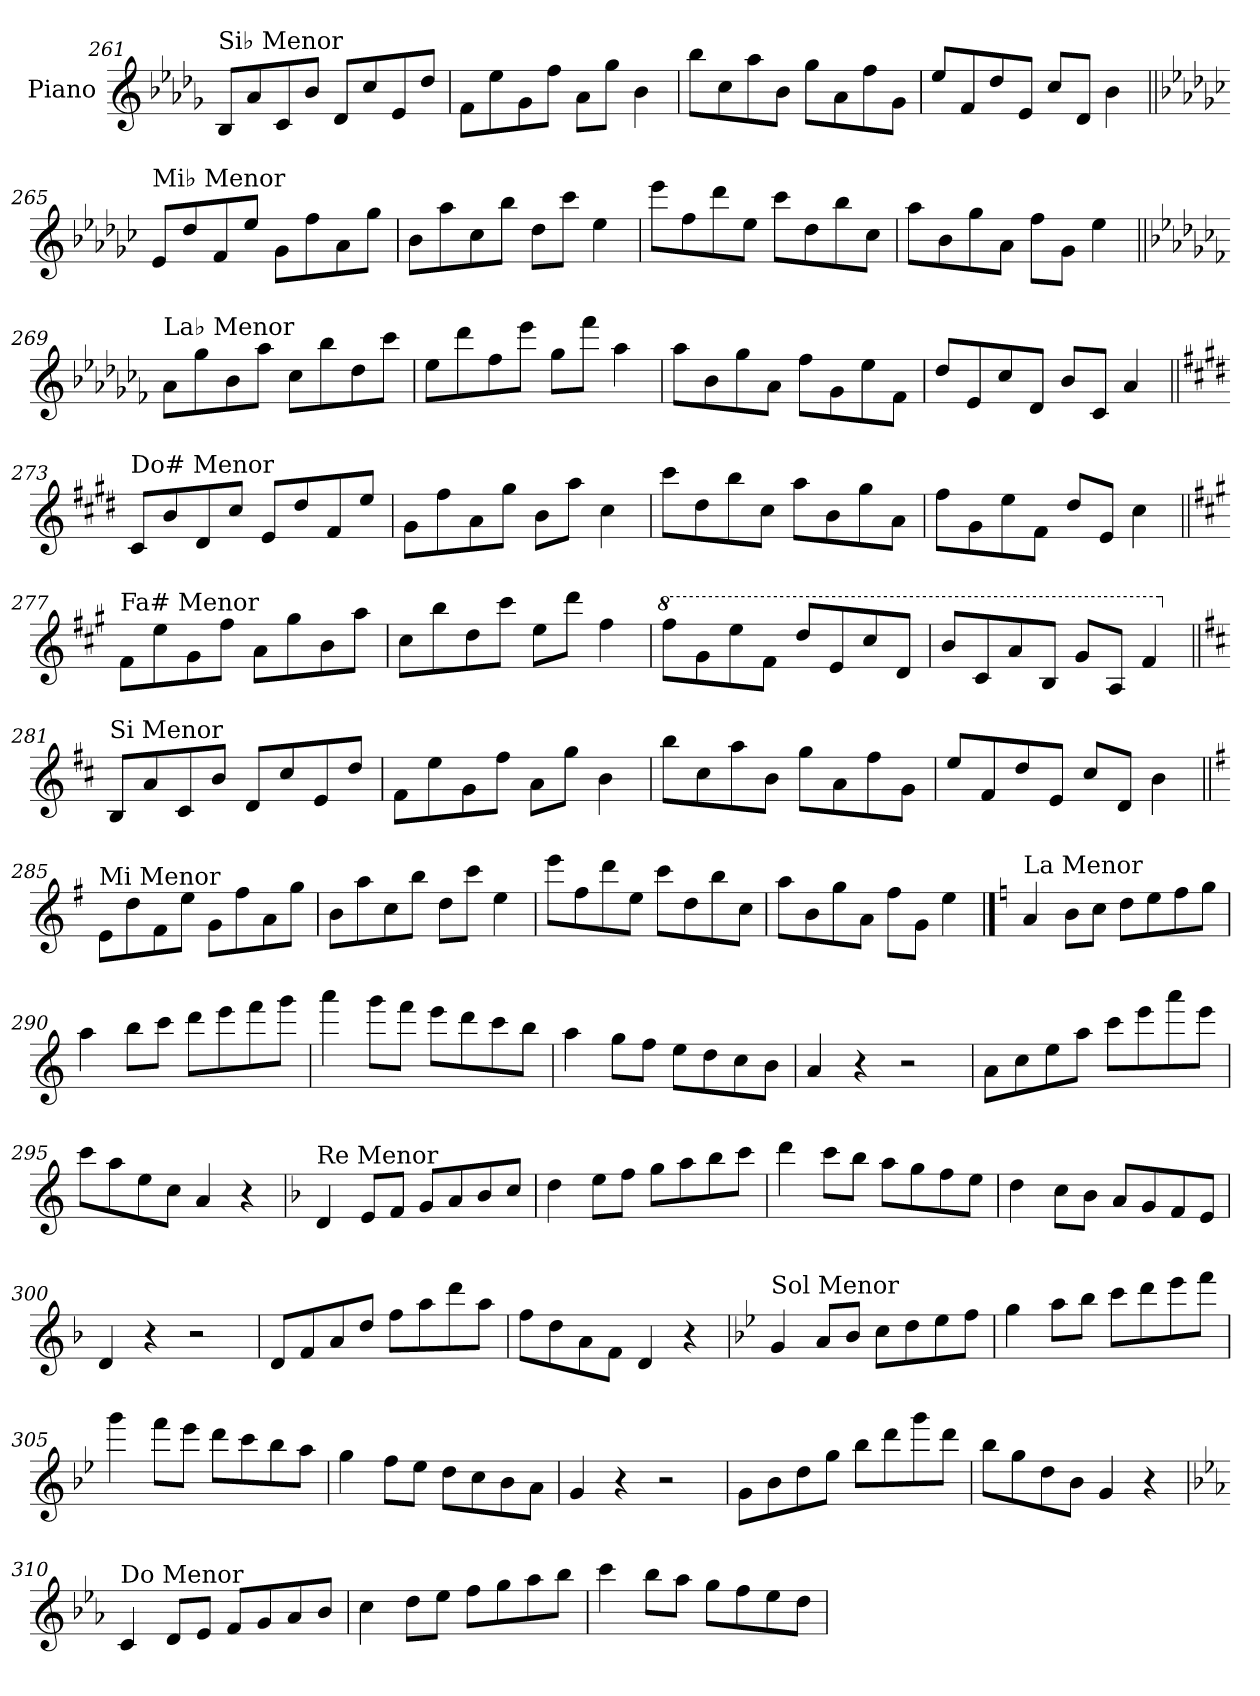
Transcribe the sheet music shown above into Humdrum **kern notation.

**kern
*part1
*staff1
*I"Piano
*I'Pno.
!!LO:LB:g=z
*clefG2
*k[b-e-a-d-g-]
=261
!LO:TX:a:t=Si♭ Menor
8B-/L
8a-/
8c/
8b-/J
8d-/L
8cc/
8e-/
8dd-/J
=262
8f\L
8ee-\
8g-\
8ff\J
8a-\L
8gg-\J
4b-\
=263
8bb-\L
8cc\
8aa-\
8b-\J
8gg-\L
8a-\
8ff\
8g-\J
=264
8ee-/L
8f/
8dd-/
8e-/J
8cc/L
8d-/J
4b-\
!!LO:LB:g=z
=265||
*k[b-e-a-d-g-c-]
!LO:TX:a:t=Mi♭ Menor
8e-/L
8dd-/
8f/
8ee-/J
8g-\L
8ff\
8a-\
8gg-\J
=266
8b-\L
8aa-\
8cc-\
8bb-\J
8dd-\L
8ccc-\J
4ee-\
=267
8eee-\L
8ff\
8ddd-\
8ee-\J
8ccc-\L
8dd-\
8bb-\
8cc-\J
=268
8aa-\L
8b-\
8gg-\
8a-\J
8ff\L
8g-\J
4ee-\
!!LO:LB:g=z
=269||
*k[b-e-a-d-g-c-f-]
!LO:TX:a:t=La♭ Menor
8a-\L
8gg-\
8b-\
8aa-\J
8cc-\L
8bb-\
8dd-\
8ccc-\J
=270
8ee-\L
8ddd-\
8ff-\
8eee-\J
8gg-\L
8fff-\J
4aa-\
=271
8aa-\L
8b-\
8gg-\
8a-\J
8ff-\L
8g-\
8ee-\
8f-\J
=272
8dd-/L
8e-/
8cc-/
8d-/J
8b-/L
8c-/J
4a-/
!!LO:LB:g=z
=273||
*k[f#c#g#d#]
!LO:TX:a:t=Do# Menor
8c#/L
8b/
8d#/
8cc#/J
8e/L
8dd#/
8f#/
8ee/J
=274
8g#\L
8ff#\
8a\
8gg#\J
8b\L
8aa\J
4cc#\
=275
8ccc#\L
8dd#\
8bb\
8cc#\J
8aa\L
8b\
8gg#\
8a\J
=276
8ff#\L
8g#\
8ee\
8f#\J
8dd#/L
8e/J
4cc#\
!!LO:LB:g=z
=277||
*k[f#c#g#]
!LO:TX:a:t=Fa# Menor
8f#\L
8ee\
8g#\
8ff#\J
8a\L
8gg#\
8b\
8aa\J
=278
8cc#\L
8bb\
8dd\
8ccc#\J
8ee\L
8ddd\J
4ff#\
=279
*8va
8fff#\L
8gg#\
8eee\
8ff#\J
8ddd/L
8ee/
8ccc#/
8dd/J
=280
8bb/L
8cc#/
8aa/
8b/J
8gg#/L
8a/J
4ff#/
!!LO:LB:g=z
=281||
*k[f#c#]
*X8va
!LO:TX:a:t=Si Menor
8B/L
8a/
8c#/
8b/J
8d/L
8cc#/
8e/
8dd/J
=282
8f#\L
8ee\
8g\
8ff#\J
8a\L
8gg\J
4b\
=283
8bb\L
8cc#\
8aa\
8b\J
8gg\L
8a\
8ff#\
8g\J
=284
8ee/L
8f#/
8dd/
8e/J
8cc#/L
8d/J
4b\
!!LO:LB:g=z
=285||
*k[f#]
!LO:TX:a:t=Mi Menor
8e\L
8dd\
8f#\
8ee\J
8g\L
8ff#\
8a\
8gg\J
=286
8b\L
8aa\
8cc\
8bb\J
8dd\L
8ccc\J
4ee\
=287
8eee\L
8ff#\
8ddd\
8ee\J
8ccc\L
8dd\
8bb\
8cc\J
=288
8aa\L
8b\
8gg\
8a\J
8ff#\L
8g\J
4ee\
!!LO:PB:g=z
==289
*k[]
!LO:TX:a:t=La Menor
4a/
8b\L
8cc\J
8dd\L
8ee\
8ff\
8gg\J
=290
4aa\
8bb\L
8ccc\J
8ddd\L
8eee\
8fff\
8ggg\J
=291
4aaa\
8ggg\L
8fff\J
8eee\L
8ddd\
8ccc\
8bb\J
=292
4aa\
8gg\L
8ff\J
8ee\L
8dd\
8cc\
8b\J
=293
4a/
4r
2r
=294
8a\L
8cc\
8ee\
8aa\J
8ccc\L
8eee\
8aaa\
8eee\J
=295
8ccc\L
8aa\
8ee\
8cc\J
4a/
4r
!!LO:LB:g=z
=296
*k[b-]
!LO:TX:a:t=Re Menor
4d/
8e/L
8f/J
8g/L
8a/
8b-/
8cc/J
=297
4dd\
8ee\L
8ff\J
8gg\L
8aa\
8bb-\
8ccc\J
=298
4ddd\
8ccc\L
8bb-\J
8aa\L
8gg\
8ff\
8ee\J
=299
4dd\
8cc\L
8b-\J
8a/L
8g/
8f/
8e/J
=300
4d/
4r
2r
=301
8d/L
8f/
8a/
8dd/J
8ff\L
8aa\
8ddd\
8aa\J
=302
8ff\L
8dd\
8a\
8f\J
4d/
4r
!!LO:LB:g=z
=303
*k[b-e-]
!LO:TX:a:t=Sol Menor
4g/
8a/L
8b-/J
8cc\L
8dd\
8ee-\
8ff\J
=304
4gg\
8aa\L
8bb-\J
8ccc\L
8ddd\
8eee-\
8fff\J
=305
4ggg\
8fff\L
8eee-\J
8ddd\L
8ccc\
8bb-\
8aa\J
=306
4gg\
8ff\L
8ee-\J
8dd\L
8cc\
8b-\
8a\J
=307
4g/
4r
2r
=308
8g\L
8b-\
8dd\
8gg\J
8bb-\L
8ddd\
8ggg\
8ddd\J
=309
8bb-\L
8gg\
8dd\
8b-\J
4g/
4r
!!LO:LB:g=z
=310
*k[b-e-a-]
!LO:TX:a:t=Do Menor
4c/
8d/L
8e-/J
8f/L
8g/
8a-/
8b-/J
=311
4cc\
8dd\L
8ee-\J
8ff\L
8gg\
8aa-\
8bb-\J
=312
4ccc\
8bb-\L
8aa-\J
8gg\L
8ff\
8ee-\
8dd\J
=
*-
